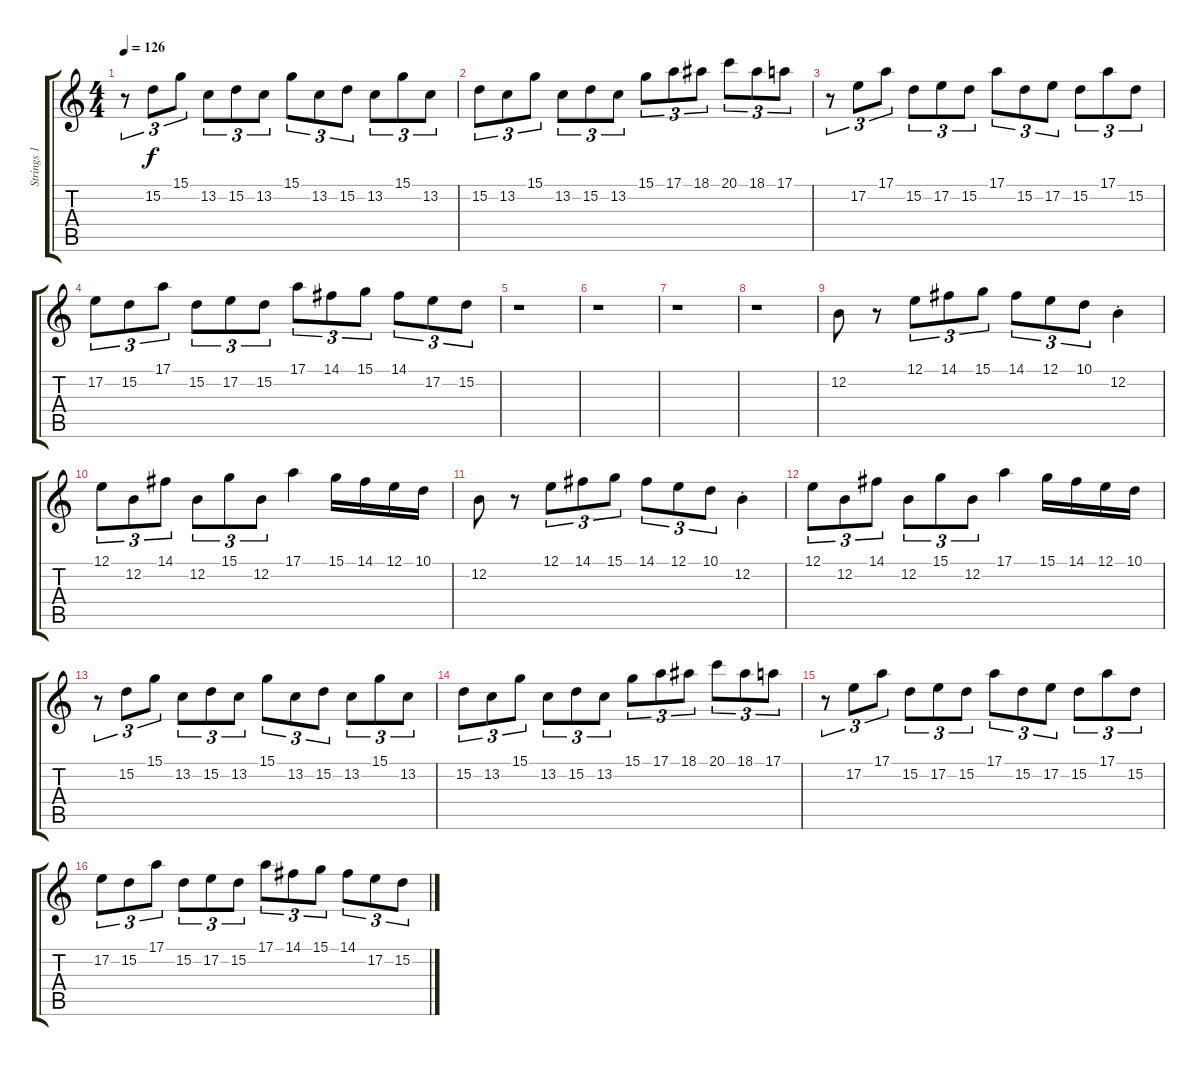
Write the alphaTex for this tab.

\track ("Strings 1" "Strings 1") {instrument stringensemble1}
\staff {score tabs}
\tuning (E4 B3 G3 D3 A2 E2) {hide}
\ts (4 4)
\tempo 126
\clef g2
\ks c
r.8{tu (3 2) dy f} 15.2.8{tu (3 2)} 15.1.8{tu (3 2)} 13.2.8{tu (3 2)} 15.2.8{tu (3 2)} 13.2.8{tu (3 2)} 15.1.8{tu (3 2)} 13.2.8{tu (3 2)} 15.2.8{tu (3 2)} 13.2.8{tu (3 2)} 15.1.8{tu (3 2)} 13.2.8{tu (3 2)} |
15.2.8{tu (3 2)} 13.2.8{tu (3 2)} 15.1.8{tu (3 2)} 13.2.8{tu (3 2)} 15.2.8{tu (3 2)} 13.2.8{tu (3 2)} 15.1.8{tu (3 2)} 17.1.8{tu (3 2)} 18.1.8{tu (3 2)} 20.1.8{tu (3 2)} 18.1.8{tu (3 2)} 17.1.8{tu (3 2)} |
r.8{tu (3 2)} 17.2.8{tu (3 2)} 17.1.8{tu (3 2)} 15.2.8{tu (3 2)} 17.2.8{tu (3 2)} 15.2.8{tu (3 2)} 17.1.8{tu (3 2)} 15.2.8{tu (3 2)} 17.2.8{tu (3 2)} 15.2.8{tu (3 2)} 17.1.8{tu (3 2)} 15.2.8{tu (3 2)} |
17.2.8{tu (3 2)} 15.2.8{tu (3 2)} 17.1.8{tu (3 2)} 15.2.8{tu (3 2)} 17.2.8{tu (3 2)} 15.2.8{tu (3 2)} 17.1.8{tu (3 2)} 14.1.8{tu (3 2)} 15.1.8{tu (3 2)} 14.1.8{tu (3 2)} 17.2.8{tu (3 2)} 15.2.8{tu (3 2)} |
r.1 |
r.1 |
r.1 |
r.1 |
12.2.8 r.8 12.1.8{tu (3 2)} 14.1.8{tu (3 2)} 15.1.8{tu (3 2)} 14.1.8{tu (3 2)} 12.1.8{tu (3 2)} 10.1.8{tu (3 2)} 12.2{st}.4 |
12.1.8{tu (3 2)} 12.2.8{tu (3 2)} 14.1.8{tu (3 2)} 12.2.8{tu (3 2)} 15.1.8{tu (3 2)} 12.2.8{tu (3 2)} 17.1.4 15.1.16 14.1.16 12.1.16 10.1.16 |
12.2.8 r.8 12.1.8{tu (3 2)} 14.1.8{tu (3 2)} 15.1.8{tu (3 2)} 14.1.8{tu (3 2)} 12.1.8{tu (3 2)} 10.1.8{tu (3 2)} 12.2{st}.4 |
12.1.8{tu (3 2)} 12.2.8{tu (3 2)} 14.1.8{tu (3 2)} 12.2.8{tu (3 2)} 15.1.8{tu (3 2)} 12.2.8{tu (3 2)} 17.1.4 15.1.16 14.1.16 12.1.16 10.1.16 |
r.8{tu (3 2)} 15.2.8{tu (3 2)} 15.1.8{tu (3 2)} 13.2.8{tu (3 2)} 15.2.8{tu (3 2)} 13.2.8{tu (3 2)} 15.1.8{tu (3 2)} 13.2.8{tu (3 2)} 15.2.8{tu (3 2)} 13.2.8{tu (3 2)} 15.1.8{tu (3 2)} 13.2.8{tu (3 2)} |
15.2.8{tu (3 2)} 13.2.8{tu (3 2)} 15.1.8{tu (3 2)} 13.2.8{tu (3 2)} 15.2.8{tu (3 2)} 13.2.8{tu (3 2)} 15.1.8{tu (3 2)} 17.1.8{tu (3 2)} 18.1.8{tu (3 2)} 20.1.8{tu (3 2)} 18.1.8{tu (3 2)} 17.1.8{tu (3 2)} |
r.8{tu (3 2)} 17.2.8{tu (3 2)} 17.1.8{tu (3 2)} 15.2.8{tu (3 2)} 17.2.8{tu (3 2)} 15.2.8{tu (3 2)} 17.1.8{tu (3 2)} 15.2.8{tu (3 2)} 17.2.8{tu (3 2)} 15.2.8{tu (3 2)} 17.1.8{tu (3 2)} 15.2.8{tu (3 2)} |
17.2.8{tu (3 2)} 15.2.8{tu (3 2)} 17.1.8{tu (3 2)} 15.2.8{tu (3 2)} 17.2.8{tu (3 2)} 15.2.8{tu (3 2)} 17.1.8{tu (3 2)} 14.1.8{tu (3 2)} 15.1.8{tu (3 2)} 14.1.8{tu (3 2)} 17.2.8{tu (3 2)} 15.2.8{tu (3 2)}
